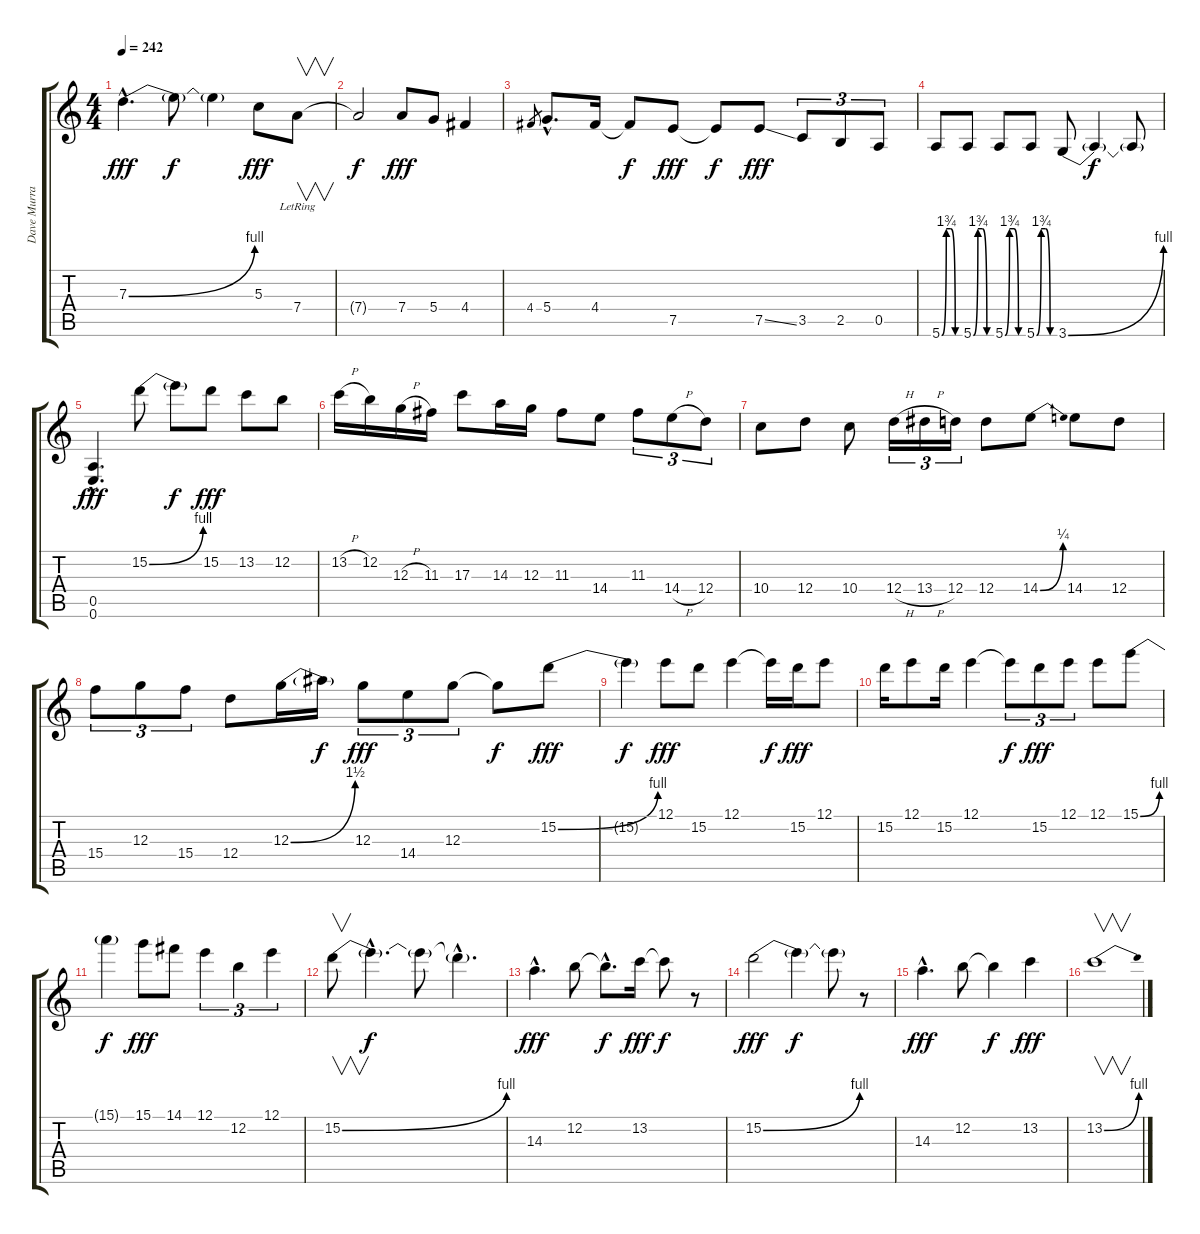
\track ("Dave Murray" "Dave Murra") {instrument acousticguitarnylon}
\staff {score tabs}
\tuning (E4 B3 G3 D3 A2 E2) {hide}
\ts (4 4)
\tempo 242
\clef g2
\ks c
7.3{be (bend 0 0 60 4) hac}.4{d dy fff} 7.3{t}.8{dy f} 7.3{t}.4 5.3.8{dy fff} 7.4{lr}.8{v} |
7.4{t}.2{dy f} 7.4.8{dy fff} 5.4.8 4.4.4 |
4.4.8{gr} 5.4{hac}.8{d} 4.4.16 4.4{t}.8{dy f} 7.5.8{dy fff} 7.5{t}.8{dy f} 7.5{ss}.8{dy fff} 3.5.8{tu (3 2)} 2.5.8{tu (3 2)} 0.5.8{tu (3 2)} |
5.6{be (custom 0 0 15 7 30 7 45 0 60 0)}.8 5.6{be (custom 0 0 15 7 30 7 45 0 60 0)}.8 5.6{be (custom 0 0 15 7 30 7 45 0 60 0)}.8 5.6{be (custom 0 0 15 7 30 7 45 0 60 0)}.8 3.6{be (bend 0 0 60 4)}.8 3.6{t}.4{dy f} 3.6{t}.8 |
(0.5{hac} 0.6{hac}).4{d dy fff} 15.2{be (bend 0 0 60 4)}.8 15.2{t}.8{dy f} 15.2.8{dy fff} 13.2.8 12.2.8 |
13.2{h}.16 12.2.16 12.3{h}.16 11.3.16 17.3.8 14.3.16 12.3.16 11.3.8 14.4.8 11.3.8{tu (3 2)} 14.4{h}.8{tu (3 2)} 12.4.8{tu (3 2)} |
10.4.8 12.4.8 10.4.8 12.4{h}.16{tu (3 2)} 13.4{h}.16{tu (3 2)} 12.4.16{tu (3 2)} 12.4.8 14.4{be (bend 0 0 60 1)}.8 14.4.8 12.4.8 |
15.4.8{tu (3 2)} 12.3.8{tu (3 2)} 15.4.8{tu (3 2)} 12.4.8 12.3{be (bend 0 0 60 6)}.16 12.3{t}.16{dy f} 12.3.8{tu (3 2) dy fff} 14.4.8{tu (3 2)} 12.3.8{tu (3 2)} 12.3{t}.8{dy f} 15.2{be (bend 0 0 60 4)}.8{dy fff} |
15.2{t}.4{dy f} 12.1.8{dy fff} 15.2.8 12.1.4 12.1{t}.16{dy f} 15.2.16{dy fff} 12.1.8 |
15.2.16 12.1.8 15.2.16 12.1.4 12.1{t}.8{tu (3 2) dy f} 15.2.8{tu (3 2) dy fff} 12.1.8{tu (3 2)} 12.1.8 15.1{be (bend 0 0 60 4)}.8 |
15.1{t}.4{dy f} 15.1.8{dy fff} 14.1.8 12.1.4{tu (3 2)} 12.2.4{tu (3 2)} 12.1.4{tu (3 2)} |
15.2{be (bend 0 0 60 4)}.8{v} 15.2{hac t}.4{d dy f} 15.2{t}.8 15.2{hac t}.4{d} |
14.3{hac}.4{d dy fff} 12.2.8 12.2{hac t}.8{d dy f} 13.2.16{dy fff} 13.2{t}.8{dy f} r.8 |
15.2{be (bend 0 0 60 4)}.2{dy fff} 15.2{t}.4{dy f} 15.2{t}.8 r.8 |
14.3{hac}.4{d dy fff} 12.2.8 12.2{t}.4{dy f} 13.2.4{dy fff} |
13.2{be (bend 0 0 60 4)}.1{v}
